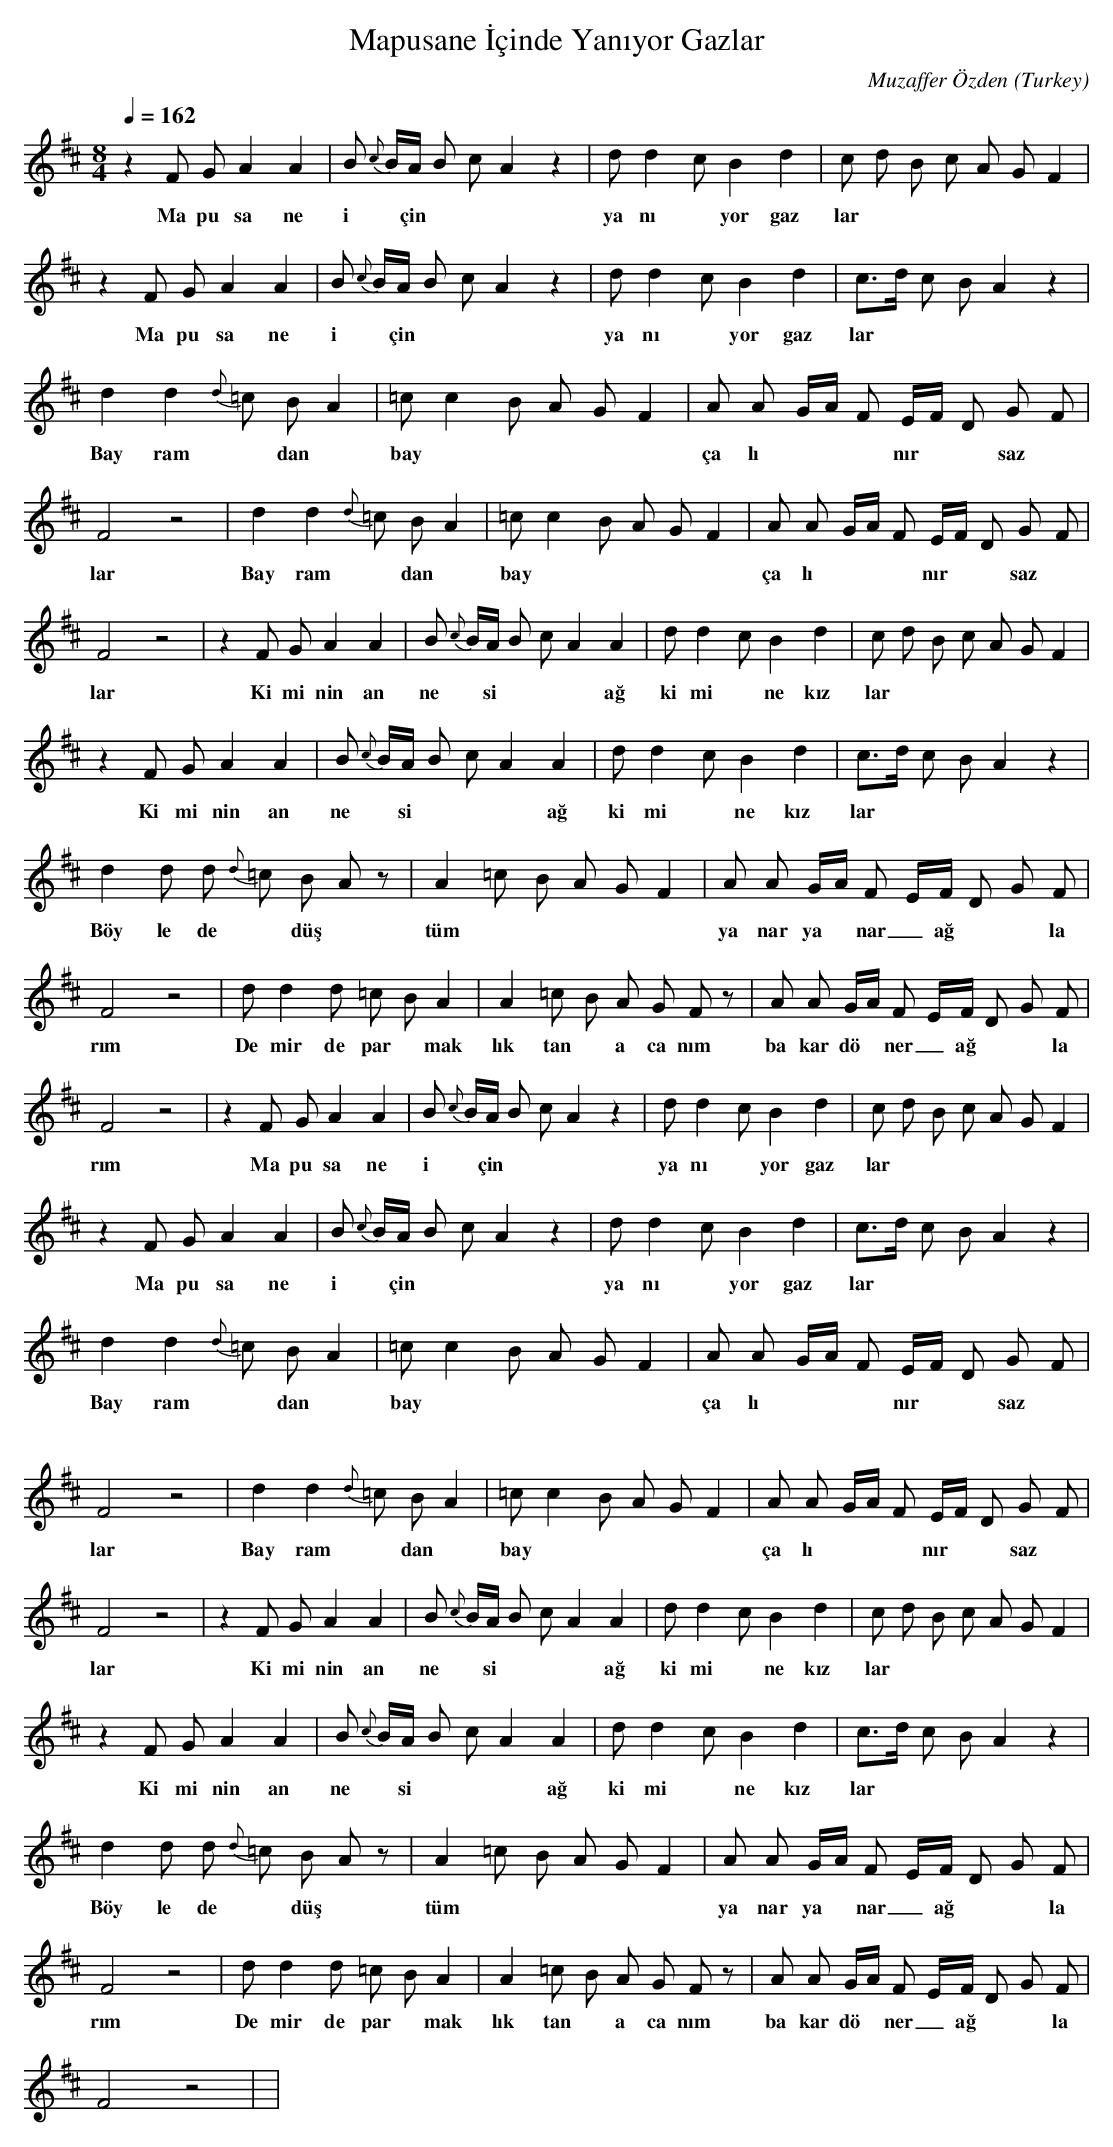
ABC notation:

X:1
T: Mapusane İçinde Yanıyor Gazlar
C: Muzaffer Özden
O: Turkey
M: 8/4
L: 1/16
K: C ^f ^c
Q: 1/4=162
z4 F2 G2 A4 A4  | B2 {c}BA B2 c2 A4 z4  | \
w:  Ma pu sa ne   |  i *  çin *  *  *  de   |
d2 d4 c2 B4 d4  | c2 d2 B2 c2 A2 G2 F4  |
w:  ya nı *  yor  gaz  |  lar    |
z4 F2 G2 A4 A4  | B2 {c}BA B2 c2 A4 z4  | \
w:  Ma pu sa ne   |  i *  çin *  *  *  de   |
d2 d4 c2 B4 d4  | c3d c2 B2 A4 z4  |
w:  ya nı *  yor  gaz  |  lar    |
d4 d4 {d}=c2 B2 A4  | =c2 c4 B2 A2 G2 F4  | \
w:  Bay ram *  dan  *  bay  |  ra ma  da  a  ca nım   |
A2 A2 GA F2 EF D2 G2 F2  |
w:  ça lı *  *  *  nır  *  *  saz  |
F8 z8  | d4 d4 {d}=c2 B2 A4  | =c2 c4 B2 A2 G2 F4  | \
w:  lar    |  Bay ram *  dan  *  bay  |  ra ma  da  a  ca nım   |
A2 A2 GA F2 EF D2 G2 F2  |
w:  ça lı *  *  *  nır  *  *  saz  |
F8 z8  | z4 F2 G2 A4 A4  | B2 {c}BA B2 c2 A4 A4  | \
w:  lar    |  Ki mi nin  an  |  ne *  si  *  *  *  ağ lar   |
d2 d4 c2 B4 d4  | c2 d2 B2 c2 A2 G2 F4  |
w:  ki mi *  ne  kız  |  lar    |
z4 F2 G2 A4 A4  | B2 {c}BA B2 c2 A4 A4  | \
w:  Ki mi nin  an  |  ne *  si  *  *  *  ağ lar   |
d2 d4 c2 B4 d4  | c3d c2 B2 A4 z4  |
w:  ki mi *  ne  kız  |  lar    |
d4 d2 d2 {d}=c2 B2 A2 z2  | A4 =c2 B2 A2 G2 F4  | \
w:  Böy le  de  *  düş *  tüm   |  zın da *  na   |
A2 A2 GA F2 EF D2 G2 F2  |
w:  ya nar  ya *  nar_ ağ *  *  la  |
F8 z8  | d2 d4 d2 =c2 B2 A4  | A4 =c2 B2 A2 G2 F2 z2  | \
w:  rım    |  De mir  de  par *  mak  |  lık tan  *  a  ca nım   |
A2 A2 GA F2 EF D2 G2 F2  |
w:  ba kar  dö *  ner_ ağ *  *  la  |
F8 z8  | z4 F2 G2 A4 A4  | B2 {c}BA B2 c2 A4 z4  | \
w:  rım    |  Ma pu sa ne   |  i *  çin *  *  *  de   |
d2 d4 c2 B4 d4  | c2 d2 B2 c2 A2 G2 F4  |
w:  ya nı *  yor  gaz  |  lar    |
z4 F2 G2 A4 A4  | B2 {c}BA B2 c2 A4 z4  | \
w:  Ma pu sa ne   |  i *  çin *  *  *  de   |
d2 d4 c2 B4 d4  | c3d c2 B2 A4 z4  |
w:  ya nı *  yor  gaz  |  lar    |
d4 d4 {d}=c2 B2 A4  | =c2 c4 B2 A2 G2 F4  | \
w:  Bay ram *  dan  *  bay  |  ra ma  da  a  ca nım   |
A2 A2 GA F2 EF D2 G2 F2  |
w:  ça lı *  *  *  nır  *  *  saz  |
F8 z8  | d4 d4 {d}=c2 B2 A4  | =c2 c4 B2 A2 G2 F4  | \
w:  lar    |  Bay ram *  dan  *  bay  |  ra ma  da  a  ca nım   |
A2 A2 GA F2 EF D2 G2 F2  |
w:  ça lı *  *  *  nır  *  *  saz  |
F8 z8  | z4 F2 G2 A4 A4  | B2 {c}BA B2 c2 A4 A4  | \
w:  lar    |  Ki mi nin  an  |  ne *  si  *  *  *  ağ lar   |
d2 d4 c2 B4 d4  | c2 d2 B2 c2 A2 G2 F4  |
w:  ki mi *  ne  kız  |  lar    |
z4 F2 G2 A4 A4  | B2 {c}BA B2 c2 A4 A4  | \
w:  Ki mi nin  an  |  ne *  si  *  *  *  ağ lar   |
d2 d4 c2 B4 d4  | c3d c2 B2 A4 z4  |
w:  ki mi *  ne  kız  |  lar    |
d4 d2 d2 {d}=c2 B2 A2 z2  | A4 =c2 B2 A2 G2 F4  | \
w:  Böy le  de  *  düş *  tüm   |  zın da *  na   |
A2 A2 GA F2 EF D2 G2 F2  |
w:  ya nar  ya *  nar_ ağ *  *  la  |
F8 z8  | d2 d4 d2 =c2 B2 A4  | A4 =c2 B2 A2 G2 F2 z2  | \
w:  rım    |  De mir  de  par *  mak  |  lık tan  *  a  ca nım   |
A2 A2 GA F2 EF D2 G2 F2  |
w:  ba kar  dö *  ner_ ağ *  *  la  |
F8 z8  | |
